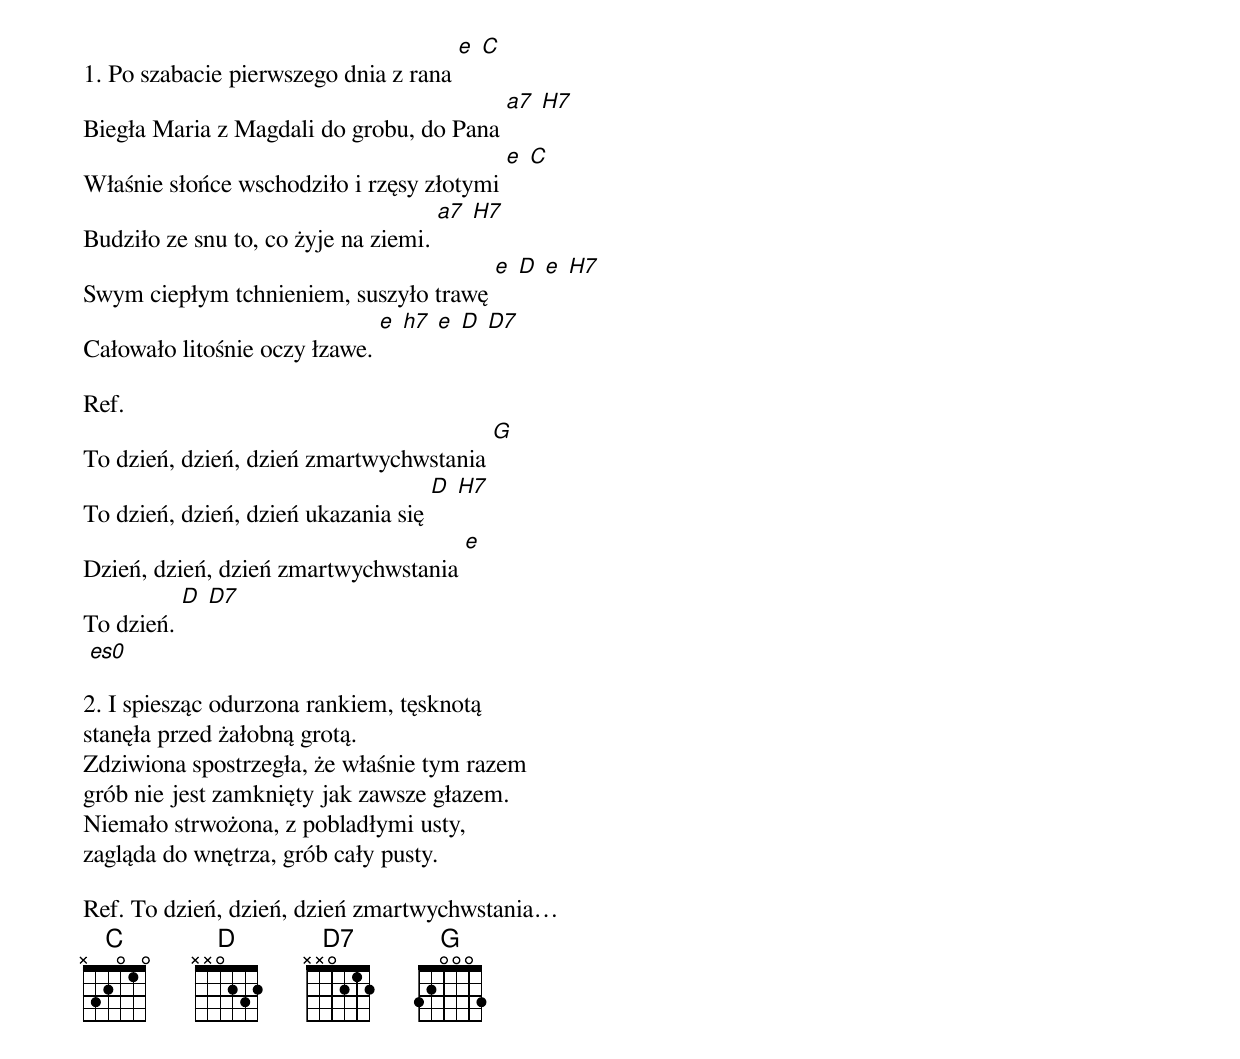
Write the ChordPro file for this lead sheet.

1. Po szabacie pierwszego dnia z rana [e] [C]
Biegła Maria z Magdali do grobu, do Pana [a7] [H7]
Właśnie słońce wschodziło i rzęsy złotymi [e] [C]
Budziło ze snu to, co żyje na ziemi. [a7] [H7]
Swym ciepłym tchnieniem, suszyło trawę [e] [D] [e] [H7]
Całowało litośnie oczy łzawe. [e] [h7] [e] [D] [D7]

Ref.
To dzień, dzień, dzień zmartwychwstania [G]
To dzień, dzień, dzień ukazania się [D] [H7]
Dzień, dzień, dzień zmartwychwstania [e]
To dzień. [D] [D7]
 [es0]

2. I spiesząc odurzona rankiem, tęsknotą
stanęła przed żałobną grotą.
Zdziwiona spostrzegła, że właśnie tym razem
grób nie jest zamknięty jak zawsze głazem.
Niemało strwożona, z pobladłymi usty,
zagląda do wnętrza, grób cały pusty.

Ref. To dzień, dzień, dzień zmartwychwstania…
